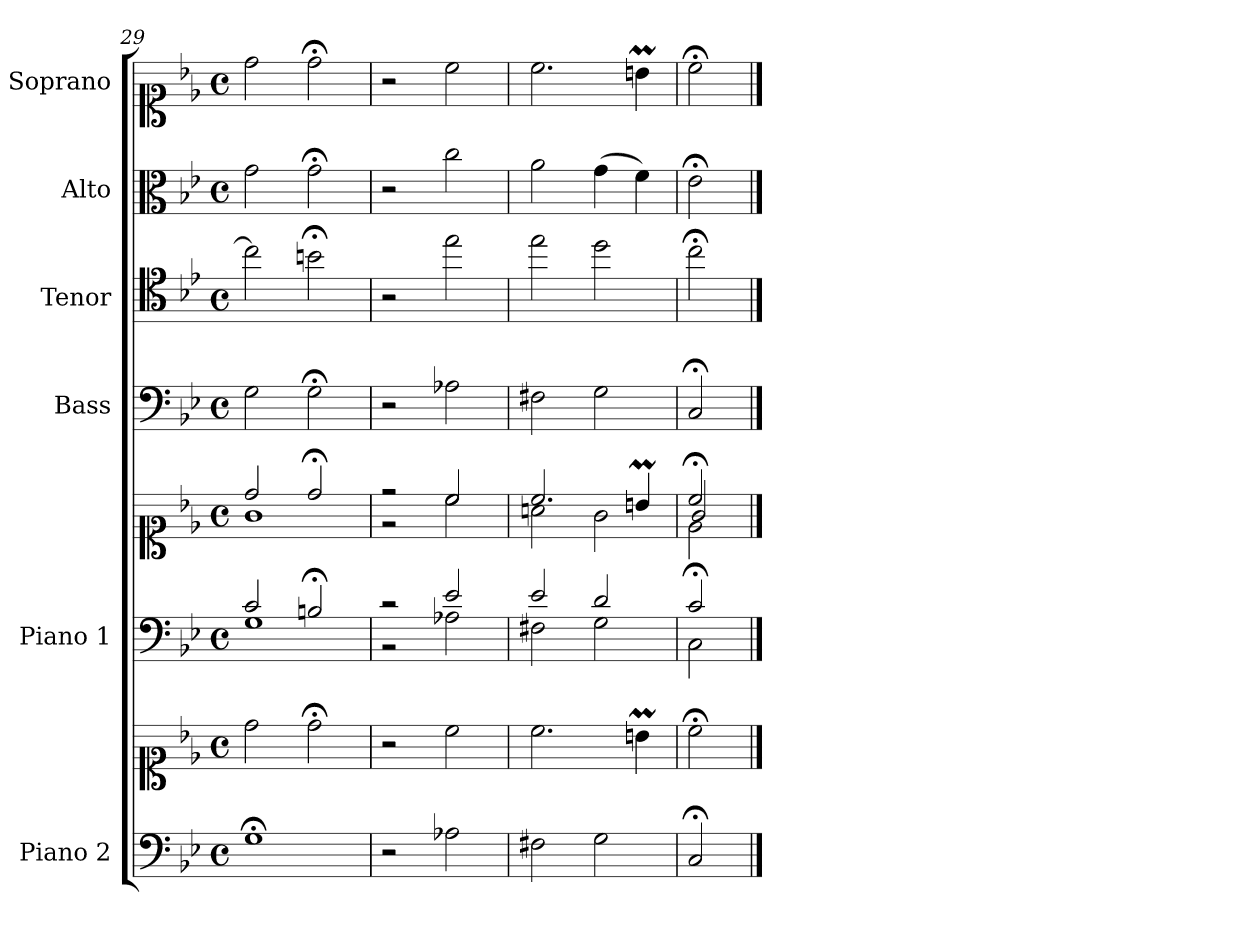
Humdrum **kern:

**kern	**kern	**kern	**kern	**kern	**kern	**kern	**kern
*part6	*part6	*part5	*part5	*part4	*part3	*part2	*part1
*staff8	*staff7	*staff6	*staff5	*staff4	*staff3	*staff2	*staff1
*I"Piano 2	*	*I"Piano 1	*	*I"Bass	*I"Tenor	*I"Alto	*I"Soprano
*I'Pno 2	*	*I'Pno 1	*	*I'B.	*I'T.	*I'A.	*I'S.
*clefF4	*clefC1	*clefF4	*clefC1	*clefF4	*clefC4	*clefC3	*clefC1
*	*	*	*	*	*ITrd7c12	*	*
*k[b-e-]	*k[b-e-]	*k[b-e-]	*k[b-e-]	*k[b-e-]	*k[b-e-]	*k[b-e-]	*k[b-e-]
*B-:	*B-:	*B-:	*B-:	*B-:	*B-:	*B-:	*B-:
*M4/4	*M4/4	*M4/4	*M4/4	*M4/4	*M4/4	*M4/4	*M4/4
*met(c)	*met(c)	*met(c)	*met(c)	*met(c)	*met(c)	*met(c)	*met(c)
=29	=29	=29	=29	=29	=29	=29	=29
*	*	*^	*^	*	*	*	*
1G;\	2dd\	2c/	1G\	2dd/	1g\	2G\	2c\]	2g\	2dd\
.	2dd;<\	2Bn;/	.	2dd;</	.	2G;<\	2Bn;<\	2g;<\	2dd;<\
=30	=30	=30	=30	=30	=30	=30	=30	=30	=30
2r	2r	2r	2r	2r	2r	2r	2r	2r	2r
2A-X\	2cc\	2e-/	2A-X\	2cc/	2cc\	2A-X\	2e-\	2cc\	2cc\
=31	=31	=31	=31	=31	=31	=31	=31	=31	=31
2F#X\	2.cc\	2e-/	2F#X\	2.cc/	2an\	2F#X\	2e-\	2a\	2.cc\
2G\	.	2d/	2G\	.	2g\	2G\	2d\	(4g\	.
.	4bnm\	.	.	4bnm/	.	.	.	4f\)	4bnm\
=32	=32	=32	=32	=32	=32	=32	=32	=32	=32
*	*	*	*	*	*^	*	*	*	*
2C;/	2cc;<\	2c;/	2C\	2cc;</	2e-\	2g/	2C;</	2c;<\	2e-;<\	2cc;<\
*	*	*v	*v	*	*	*	*	*	*	*
*	*	*	*v	*v	*v	*	*	*	*
==	==	==	==	==	==	==	==
*-	*-	*-	*-	*-	*-	*-	*-
